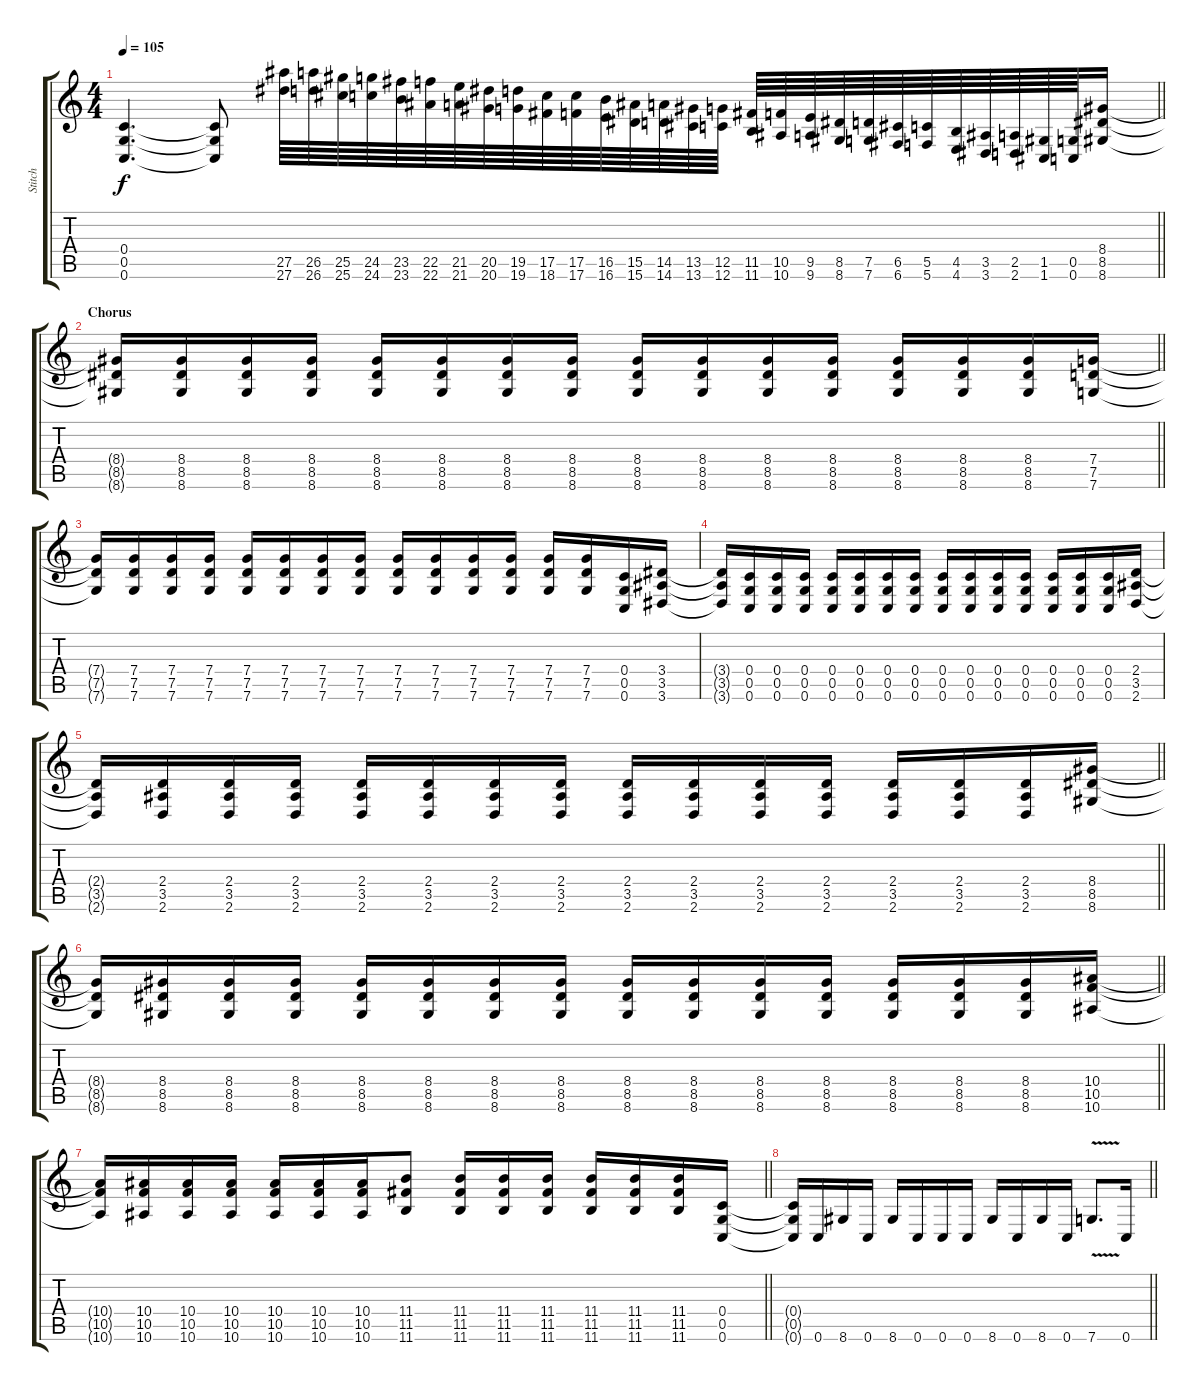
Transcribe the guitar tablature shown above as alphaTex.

\track ("Stitch" "Stitch") {instrument distortionguitar}
\staff {score tabs}
\tuning (D4 A3 F3 C3 G2 C2) {hide}
\ts (4 4)
\section ("" "")
\tempo 105
\clef g2
\barLineRight lightlight
\ks c
(0.4 0.5 0.6).4{d dy f} (0.4{t} 0.5{t} 0.6{t}).8 (27.5 27.6).64 (26.5 26.6).64 (25.5 25.6).64 (24.5 24.6).64 (23.5 23.6).64 (22.5 22.6).64 (21.5 21.6).64 (20.5 20.6).64 (19.5 19.6).64 (17.5 18.6).64 (17.5 17.6).64 (16.5 16.6).64 (15.5 15.6).64 (14.5 14.6).64 (13.5 13.6).64 (12.5 12.6).64 (11.5 11.6).64 (10.5 10.6).64 (9.5 9.6).64 (8.5 8.6).64 (7.5 7.6).64 (6.5 6.6).64 (5.5 5.6).64 (4.5 4.6).64 (3.5 3.6).64 (2.5 2.6).64 (1.5 1.6).64 (0.5 0.6).64 (8.4 8.5 8.6).16 |
\section ("" "Chorus")
\barLineRight lightlight
(8.4{t} 8.5{t} 8.6{t}).16 (8.4 8.5 8.6).16 (8.4 8.5 8.6).16 (8.4 8.5 8.6).16 (8.4 8.5 8.6).16 (8.4 8.5 8.6).16 (8.4 8.5 8.6).16 (8.4 8.5 8.6).16 (8.4 8.5 8.6).16 (8.4 8.5 8.6).16 (8.4 8.5 8.6).16 (8.4 8.5 8.6).16 (8.4 8.5 8.6).16 (8.4 8.5 8.6).16 (8.4 8.5 8.6).16 (7.4 7.5 7.6).16 |
(7.4{t} 7.5{t} 7.6{t}).16 (7.4 7.5 7.6).16 (7.4 7.5 7.6).16 (7.4 7.5 7.6).16 (7.4 7.5 7.6).16 (7.4 7.5 7.6).16 (7.4 7.5 7.6).16 (7.4 7.5 7.6).16 (7.4 7.5 7.6).16 (7.4 7.5 7.6).16 (7.4 7.5 7.6).16 (7.4 7.5 7.6).16 (7.4 7.5 7.6).16 (7.4 7.5 7.6).16 (0.4 0.5 0.6).16 (3.4 3.5 3.6).16 |
(3.4{t} 3.5{t} 3.6{t}).16 (0.4 0.5 0.6).16 (0.4 0.5 0.6).16 (0.4 0.5 0.6).16 (0.4 0.5 0.6).16 (0.4 0.5 0.6).16 (0.4 0.5 0.6).16 (0.4 0.5 0.6).16 (0.4 0.5 0.6).16 (0.4 0.5 0.6).16 (0.4 0.5 0.6).16 (0.4 0.5 0.6).16 (0.4 0.5 0.6).16 (0.4 0.5 0.6).16 (0.4 0.5 0.6).16 (2.4 3.5 2.6).16 |
\barLineRight lightlight
(2.4{t} 3.5{t} 2.6{t}).16 (2.4 3.5 2.6).16 (2.4 3.5 2.6).16 (2.4 3.5 2.6).16 (2.4 3.5 2.6).16 (2.4 3.5 2.6).16 (2.4 3.5 2.6).16 (2.4 3.5 2.6).16 (2.4 3.5 2.6).16 (2.4 3.5 2.6).16 (2.4 3.5 2.6).16 (2.4 3.5 2.6).16 (2.4 3.5 2.6).16 (2.4 3.5 2.6).16 (2.4 3.5 2.6).16 (8.4 8.5 8.6).16 |
\section ("" "")
\barLineRight lightlight
(8.4{t} 8.5{t} 8.6{t}).16 (8.4 8.5 8.6).16 (8.4 8.5 8.6).16 (8.4 8.5 8.6).16 (8.4 8.5 8.6).16 (8.4 8.5 8.6).16 (8.4 8.5 8.6).16 (8.4 8.5 8.6).16 (8.4 8.5 8.6).16 (8.4 8.5 8.6).16 (8.4 8.5 8.6).16 (8.4 8.5 8.6).16 (8.4 8.5 8.6).16 (8.4 8.5 8.6).16 (8.4 8.5 8.6).16 (10.4 10.5 10.6).16 |
\barLineRight lightlight
(10.4{t} 10.5{t} 10.6{t}).16 (10.4 10.5 10.6).16 (10.4 10.5 10.6).16 (10.4 10.5 10.6).16 (10.4 10.5 10.6).16 (10.4 10.5 10.6).16 (10.4 10.5 10.6).16 (11.4 11.5 11.6).8 (11.4 11.5 11.6).16 (11.4 11.5 11.6).16 (11.4 11.5 11.6).16 (11.4 11.5 11.6).16 (11.4 11.5 11.6).16 (11.4 11.5 11.6).16 (0.4 0.5 0.6).16 |
\section ("" "")
\barLineRight lightlight
(0.4{t} 0.5{t} 0.6{t}).16 0.6.16 8.6.16 0.6.16 8.6.16 0.6.16 0.6.16 0.6.16 8.6.16 0.6.16 8.6.16 0.6.16 7.6{v}.8{d} 0.6.16
